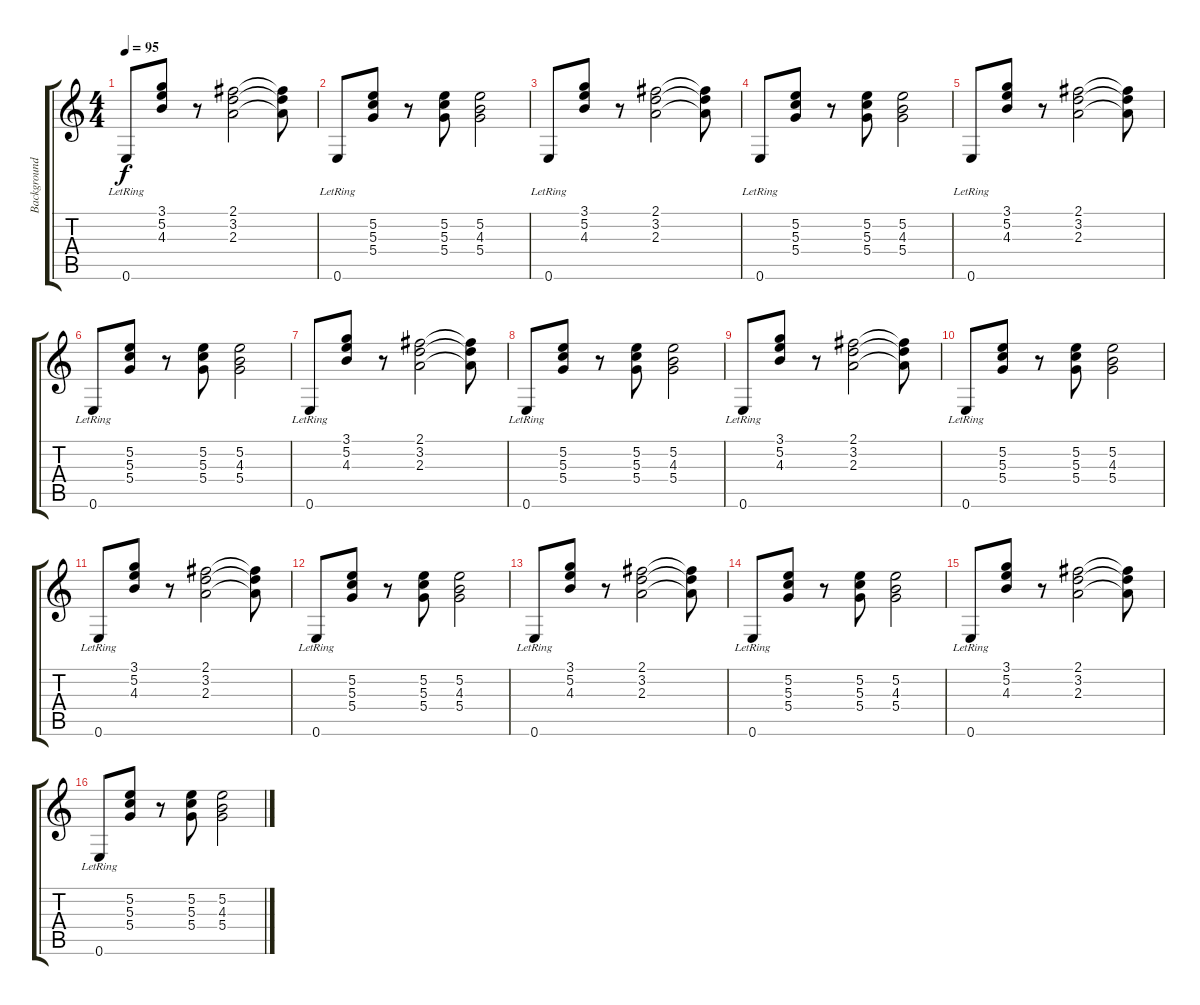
\track ("Background guitar (verse)" "Background") {instrument electricguitarmuted}
\staff {score tabs}
\tuning (E4 B3 G3 D3 A2 E2) {hide}
\ts (4 4)
\tempo 95
\clef g2
\ks c
0.6{lr}.8{dy f} (3.1 5.2 4.3).8 r.8 (2.1 3.2 2.3).2 (2.1{t} 3.2{t} 2.3{t}).8 |
0.6{lr}.8 (5.2 5.3 5.4).8 r.8 (5.2 5.3 5.4).8 (5.2 4.3 5.4).2 |
0.6{lr}.8 (3.1 5.2 4.3).8 r.8 (2.1 3.2 2.3).2 (2.1{t} 3.2{t} 2.3{t}).8 |
0.6{lr}.8 (5.2 5.3 5.4).8 r.8 (5.2 5.3 5.4).8 (5.2 4.3 5.4).2 |
0.6{lr}.8 (3.1 5.2 4.3).8 r.8 (2.1 3.2 2.3).2 (2.1{t} 3.2{t} 2.3{t}).8 |
0.6{lr}.8 (5.2 5.3 5.4).8 r.8 (5.2 5.3 5.4).8 (5.2 4.3 5.4).2 |
0.6{lr}.8 (3.1 5.2 4.3).8 r.8 (2.1 3.2 2.3).2 (2.1{t} 3.2{t} 2.3{t}).8 |
0.6{lr}.8 (5.2 5.3 5.4).8 r.8 (5.2 5.3 5.4).8 (5.2 4.3 5.4).2 |
0.6{lr}.8 (3.1 5.2 4.3).8 r.8 (2.1 3.2 2.3).2 (2.1{t} 3.2{t} 2.3{t}).8 |
0.6{lr}.8 (5.2 5.3 5.4).8 r.8 (5.2 5.3 5.4).8 (5.2 4.3 5.4).2 |
0.6{lr}.8 (3.1 5.2 4.3).8 r.8 (2.1 3.2 2.3).2 (2.1{t} 3.2{t} 2.3{t}).8 |
0.6{lr}.8 (5.2 5.3 5.4).8 r.8 (5.2 5.3 5.4).8 (5.2 4.3 5.4).2 |
0.6{lr}.8 (3.1 5.2 4.3).8 r.8 (2.1 3.2 2.3).2 (2.1{t} 3.2{t} 2.3{t}).8 |
0.6{lr}.8 (5.2 5.3 5.4).8 r.8 (5.2 5.3 5.4).8 (5.2 4.3 5.4).2 |
0.6{lr}.8 (3.1 5.2 4.3).8 r.8 (2.1 3.2 2.3).2 (2.1{t} 3.2{t} 2.3{t}).8 |
0.6{lr}.8 (5.2 5.3 5.4).8 r.8 (5.2 5.3 5.4).8 (5.2 4.3 5.4).2
